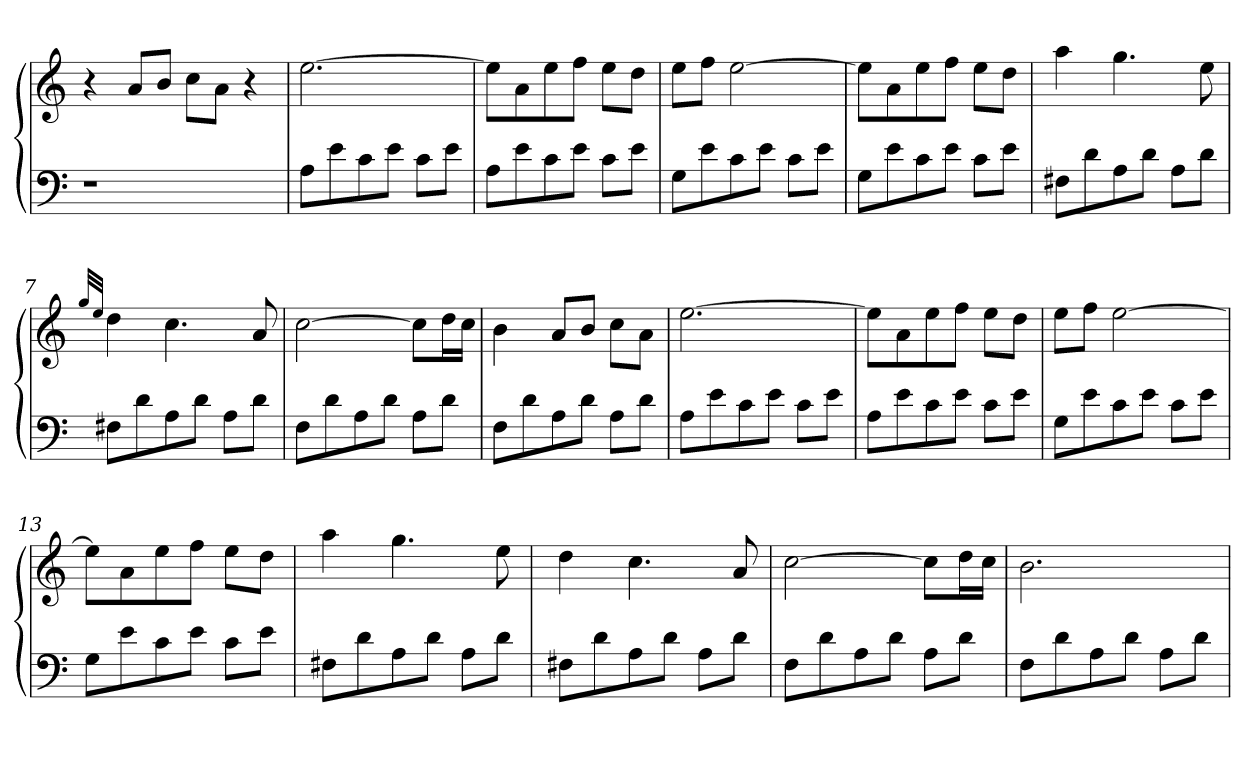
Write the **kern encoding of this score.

**kern	**kern
*part1	*part1
*staff2	*staff1
*clefF4	*clefG2
*k[]	*k[]
=1	=1
1r	4r
.	8a/L
.	8b/J
.	8cc\L
.	8a\J
.	4r
=2	=2
8A\L	[2.ee\
8e\	.
8c\	.
8e\J	.
8c\L	.
8e\J	.
=3	=3
8A\L	8ee\L]
8e\	8a\
8c\	8ee\
8e\J	8ff\J
8c\L	8ee\L
8e\J	8dd\J
=4	=4
8G\L	8ee\L
8e\	8ff\J
8c\	[2ee\
8e\J	.
8c\L	.
8e\J	.
=5	=5
8G\L	8ee\L]
8e\	8a\
8c\	8ee\
8e\J	8ff\J
8c\L	8ee\L
8e\J	8dd\J
!!LO:LB:g=z
=6	=6
8F#X\L	4aa\
8d\	.
8A\	4.gg\
8d\J	.
8A\L	.
8d\J	8ee\
=7	=7
.	32qqgg/LLL
.	32qqee/JJJ
8F#X\L	4dd\
8d\	.
8A\	4.cc\
8d\J	.
8A\L	.
8d\J	8a/
=8	=8
8F\L	[2cc\
8d\	.
8A\	.
8d\J	.
8A\L	8cc\L]
8d\J	16dd\L
.	16cc\JJ
=9	=9
8F\L	4b\
8d\	.
8A\	8a/L
8d\J	8b/J
8A\L	8cc\L
8d\J	8a\J
=10	=10
8A\L	[2.ee\
8e\	.
8c\	.
8e\J	.
8c\L	.
8e\J	.
!!LO:LB:g=z
=11	=11
8A\L	8ee\L]
8e\	8a\
8c\	8ee\
8e\J	8ff\J
8c\L	8ee\L
8e\J	8dd\J
=12	=12
8G\L	8ee\L
8e\	8ff\J
8c\	[2ee\
8e\J	.
8c\L	.
8e\J	.
=13	=13
8G\L	8ee\L]
8e\	8a\
8c\	8ee\
8e\J	8ff\J
8c\L	8ee\L
8e\J	8dd\J
=14	=14
8F#X\L	4aa\
8d\	.
8A\	4.gg\
8d\J	.
8A\L	.
8d\J	8ee\
=15	=15
8F#X\L	4dd\
8d\	.
8A\	4.cc\
8d\J	.
8A\L	.
8d\J	8a/
!!LO:LB:g=z
=16	=16
8F\L	[2cc\
8d\	.
8A\	.
8d\J	.
8A\L	8cc\L]
8d\J	16dd\L
.	16cc\JJ
=17	=17
8F\L	2.b\
8d\	.
8A\	.
8d\J	.
8A\L	.
8d\J	.
=	=
*-	*-
